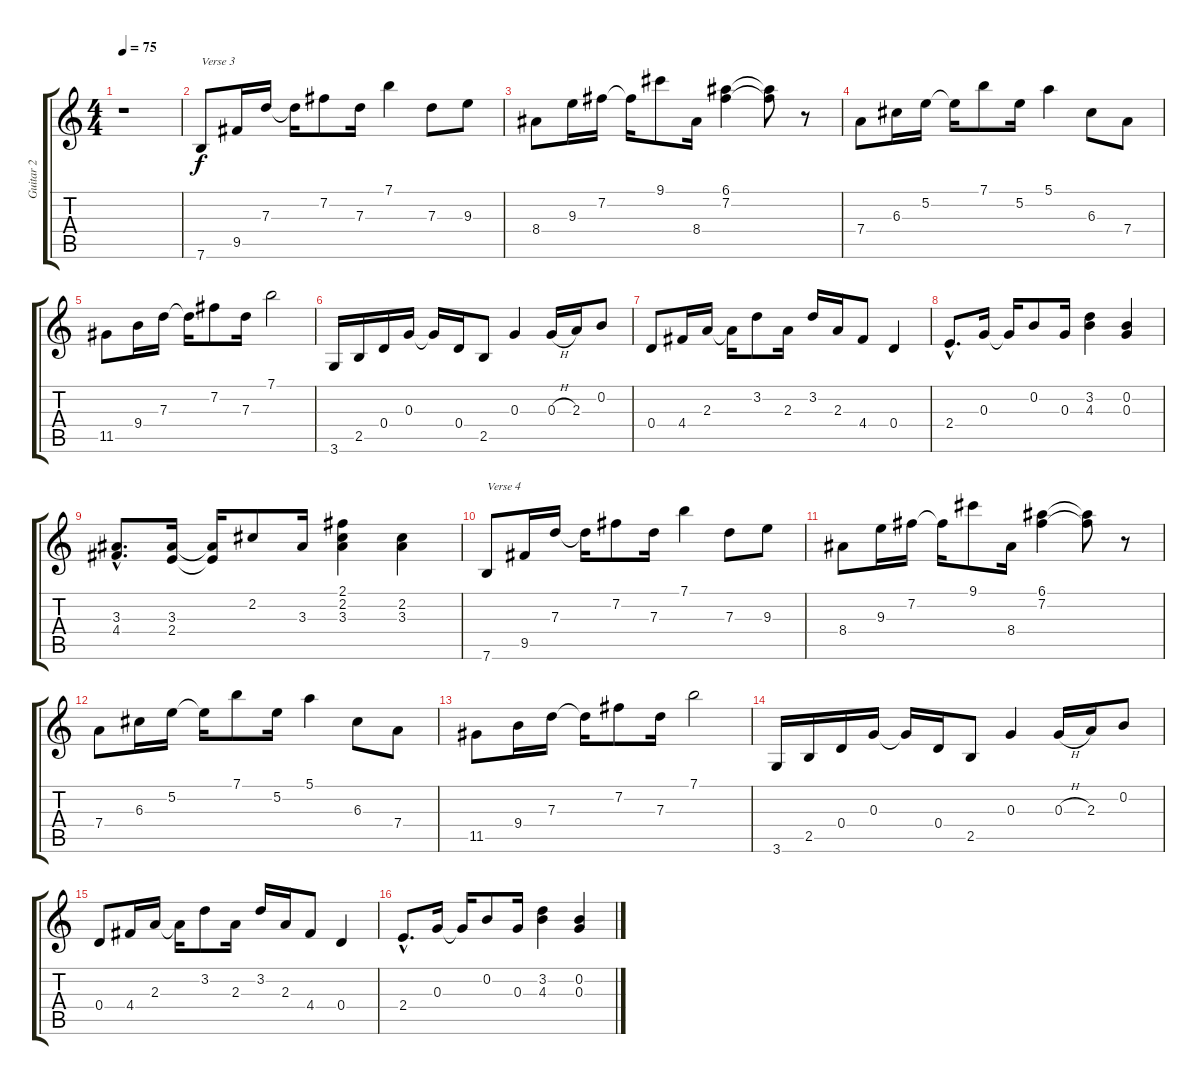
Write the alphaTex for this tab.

\track ("Guitar 2" "Guitar 2") {instrument acousticguitarsteel}
\staff {score tabs}
\tuning (E4 B3 G3 D3 A2 E2) {hide}
\ts (4 4)
\tempo 75
\clef g2
\ks c
r.1{dy f} |
7.6.8{txt "Verse 3"} 9.5.16 7.3.16 7.3{t}.16 7.2.8 7.3.16 7.1.4 7.3.8 9.3.8 |
8.4.8 9.3.16 7.2.16 7.2{t}.16 9.1.8 8.4.16 (6.1 7.2).4 (6.1{t} 7.2{t}).8 r.8 |
7.4.8 6.3.16 5.2.16 5.2{t}.16 7.1.8 5.2.16 5.1.4 6.3.8 7.4.8 |
11.5.8 9.4.16 7.3.16 7.3{t}.16 7.2.8 7.3.16 7.1.2 |
3.6.16 2.5.16 0.4.16 0.3.16 0.3{t}.16 0.4.16 2.5.8 0.3.4 0.3{h}.16 2.3.16 0.2.8 |
0.4.8 4.4.16 2.3.16 2.3{t}.16 3.2.8 2.3.16 3.2.16 2.3.16 4.4.8 0.4.4 |
2.4{hac}.8{d} 0.3.16 0.3{t}.16 0.2.8 0.3.16 (3.2 4.3).4 (0.2 0.3).4 |
(3.3{hac} 4.4{hac}).8{d} (3.3 2.4).16 (3.3{t} 2.4{t}).16 2.2.8 3.3.16 (2.1 2.2 3.3).4 (2.2 3.3).4 |
7.6.8{txt "Verse 4"} 9.5.16 7.3.16 7.3{t}.16 7.2.8 7.3.16 7.1.4 7.3.8 9.3.8 |
8.4.8 9.3.16 7.2.16 7.2{t}.16 9.1.8 8.4.16 (6.1 7.2).4 (6.1{t} 7.2{t}).8 r.8 |
7.4.8 6.3.16 5.2.16 5.2{t}.16 7.1.8 5.2.16 5.1.4 6.3.8 7.4.8 |
11.5.8 9.4.16 7.3.16 7.3{t}.16 7.2.8 7.3.16 7.1.2 |
3.6.16 2.5.16 0.4.16 0.3.16 0.3{t}.16 0.4.16 2.5.8 0.3.4 0.3{h}.16 2.3.16 0.2.8 |
0.4.8 4.4.16 2.3.16 2.3{t}.16 3.2.8 2.3.16 3.2.16 2.3.16 4.4.8 0.4.4 |
2.4{hac}.8{d} 0.3.16 0.3{t}.16 0.2.8 0.3.16 (3.2 4.3).4 (0.2 0.3).4
